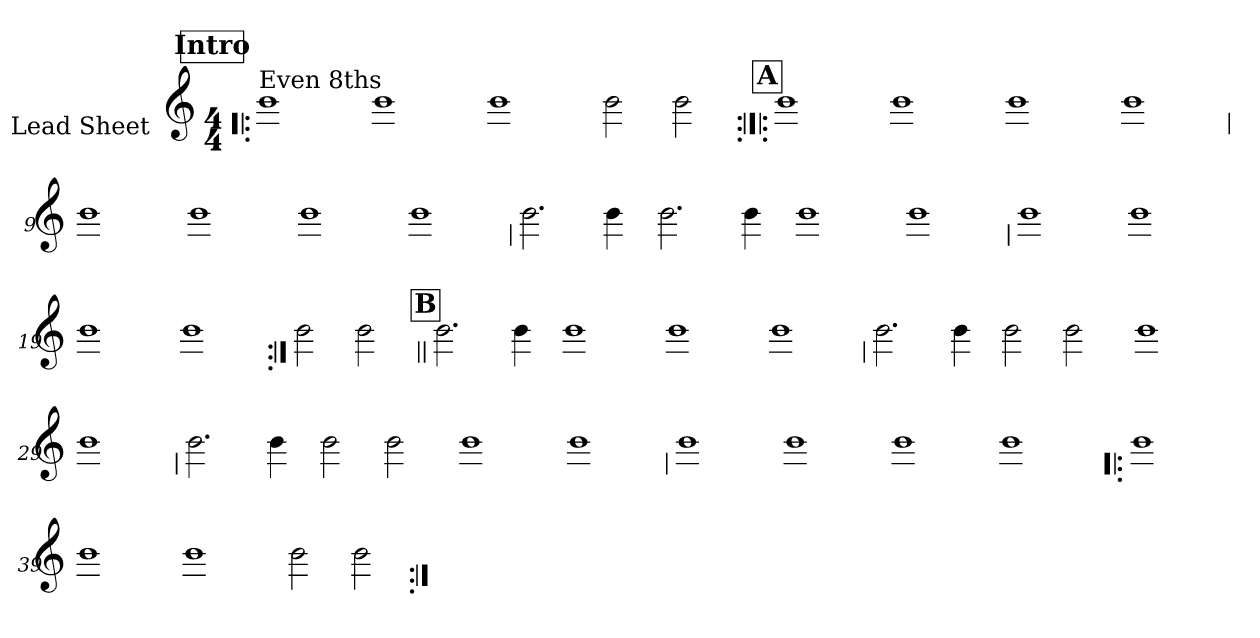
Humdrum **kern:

**kern
*part1
*staff1
*I"Lead Sheet
*stria0
*clefG2
*k[]
*C:
*M4/4
!!LO:REH:place=s1:a:t=Intro
=1!|:
!LO:TX:a:t=Even 8ths
1b
=2-
1b
=3-
1b
=4-
2b
2b
!!LO:LB:g=z
!!LO:REH:place=s1:a:t=A
=5:|!|:
1b
=6-
1b
=7-
1b
=8-
1b
!!LO:LB:g=z
=9
1b
=10-
1b
=11-
1b
=12-
1b
!!LO:LB:g=z
=13
2.b
4b
=14-
2.b
4b
=15-
1b
=16-
1b
!!LO:LB:g=z
=17
1b
=18-
1b
=19-
1b
=20-
1b
=21:|!
2b
2b
!!LO:LB:g=z
!!LO:REH:place=s1:a:t=B
=22||
2.b
4b
=23-
1b
=24-
1b
=25-
1b
!!LO:LB:g=z
=26
2.b
4b
=27-
2b
2b
=28-
1b
=29-
1b
!!LO:LB:g=z
=30
2.b
4b
=31-
2b
2b
=32-
1b
=33-
1b
!!LO:LB:g=z
=34
1b
=35-
1b
=36-
1b
=37-
1b
!!LO:LB:g=z
=38!|:
1b
=39-
1b
=40-
1b
=41-
2b
2b
=:|!
*-
